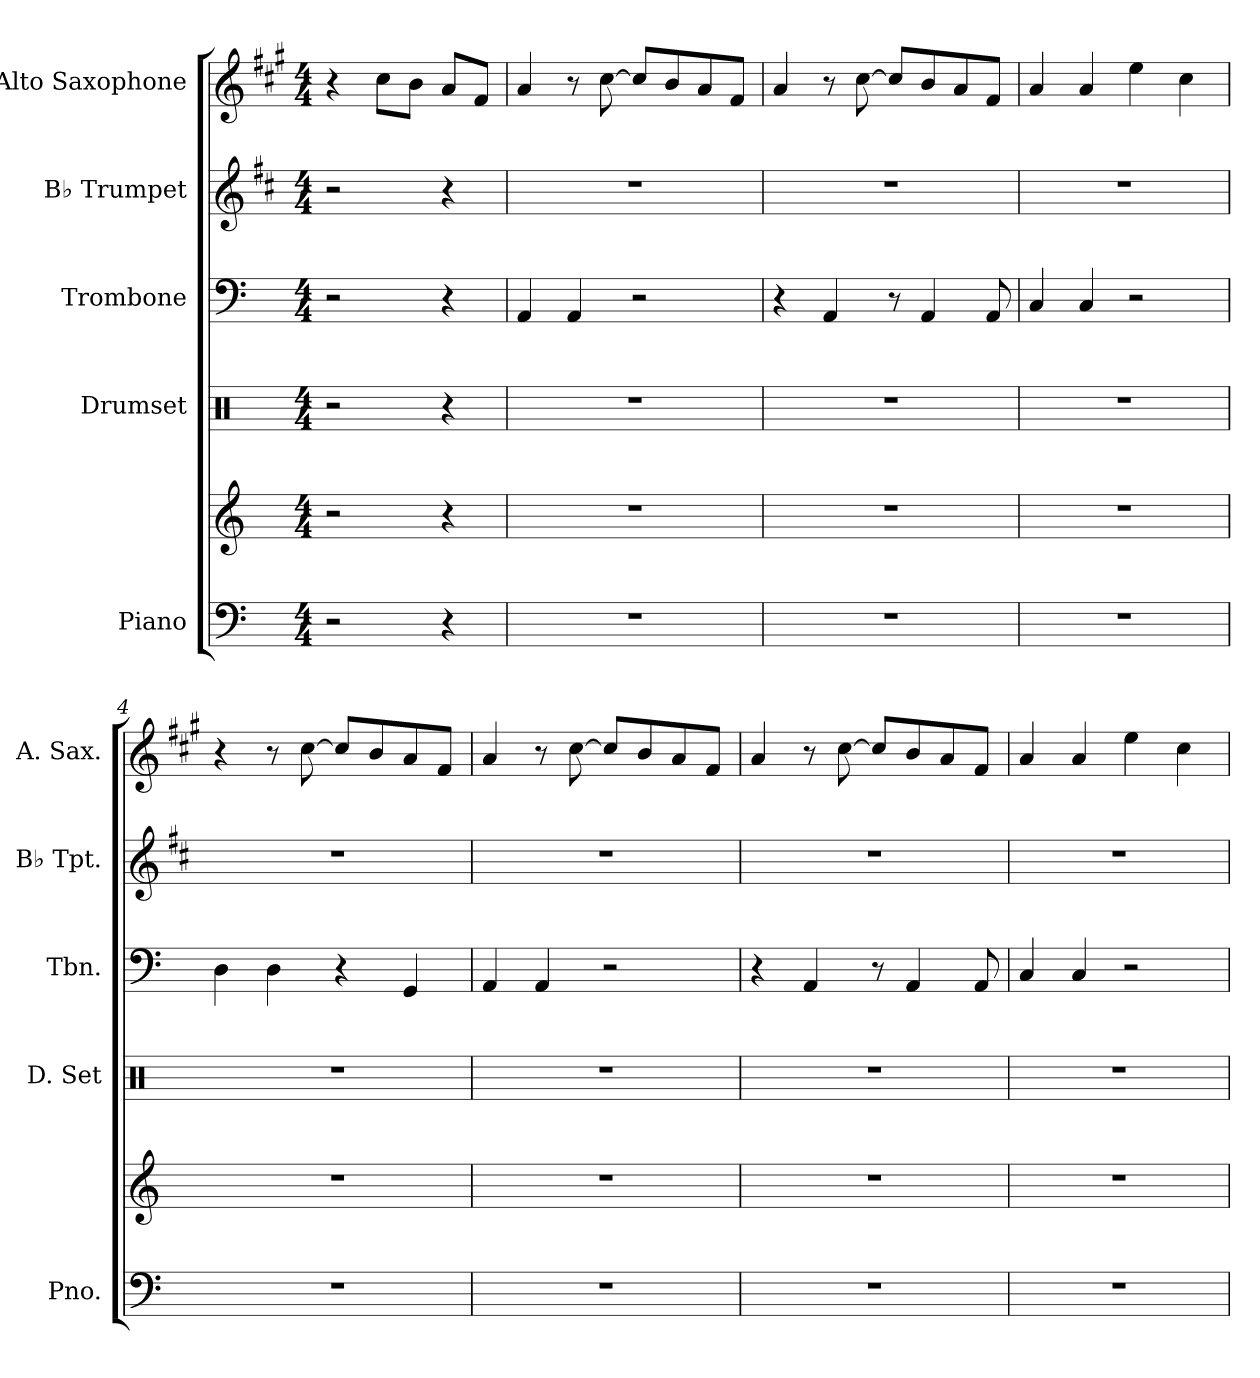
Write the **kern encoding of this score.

**kern	**kern	**kern	**kern	**kern	**kern
*part5	*part5	*part4	*part3	*part2	*part1
*staff6	*staff5	*staff4	*staff3	*staff2	*staff1
*I"Piano	*	*I"Drumset	*I"Trombone	*I"B♭ Trumpet	*I"Alto Saxophone
*I'Pno.	*	*I'D. Set	*I'Tbn.	*I'B♭ Tpt.	*I'A. Sax.
*clefF4	*clefG2	*clefX	*clefF4	*clefG2	*clefG2
*	*	*	*	*ITrd1c2	*ITrd5c9
*k[]	*k[]	*k[]	*k[]	*k[]	*k[]
*M4/4	*M4/4	*M4/4	*M4/4	*M4/4	*M4/4
*MM180	*MM180	*MM180	*MM180	*MM180	*MM180
=	=	=	=	=	=
2r	2r	2r	2r	2r	4r
.	.	.	.	.	8e\L
.	.	.	.	.	8d\J
4r	4r	4r	4r	4r	8c/L
.	.	.	.	.	8A/J
=1	=1	=1	=1	=1	=1
1r	1r	1r	4AA/	1r	4c/
.	.	.	4AA/	.	8r
.	.	.	.	.	[8e\
.	.	.	2r	.	8e/L]
.	.	.	.	.	8d/
.	.	.	.	.	8c/
.	.	.	.	.	8A/J
=2	=2	=2	=2	=2	=2
1r	1r	1r	4r	1r	4c/
.	.	.	4AA/	.	8r
.	.	.	.	.	[8e\
.	.	.	8r	.	8e/L]
.	.	.	4AA/	.	8d/
.	.	.	.	.	8c/
.	.	.	8AA/	.	8A/J
=3	=3	=3	=3	=3	=3
1r	1r	1r	4C/	1r	4c/
.	.	.	4C/	.	4c/
.	.	.	2r	.	4g\
.	.	.	.	.	4e\
=4	=4	=4	=4	=4	=4
1r	1r	1r	4D\	1r	4r
.	.	.	4D\	.	8r
.	.	.	.	.	[8e\
.	.	.	4r	.	8e/L]
.	.	.	.	.	8d/
.	.	.	4GG/	.	8c/
.	.	.	.	.	8A/J
!!LO:PB:g=z
=5	=5	=5	=5	=5	=5
1r	1r	1r	4AA/	1r	4c/
.	.	.	4AA/	.	8r
.	.	.	.	.	[8e\
.	.	.	2r	.	8e/L]
.	.	.	.	.	8d/
.	.	.	.	.	8c/
.	.	.	.	.	8A/J
=6	=6	=6	=6	=6	=6
1r	1r	1r	4r	1r	4c/
.	.	.	4AA/	.	8r
.	.	.	.	.	[8e\
.	.	.	8r	.	8e/L]
.	.	.	4AA/	.	8d/
.	.	.	.	.	8c/
.	.	.	8AA/	.	8A/J
=7	=7	=7	=7	=7	=7
1r	1r	1r	4C/	1r	4c/
.	.	.	4C/	.	4c/
.	.	.	2r	.	4g\
.	.	.	.	.	4e\
=	=	=	=	=	=
*-	*-	*-	*-	*-	*-
